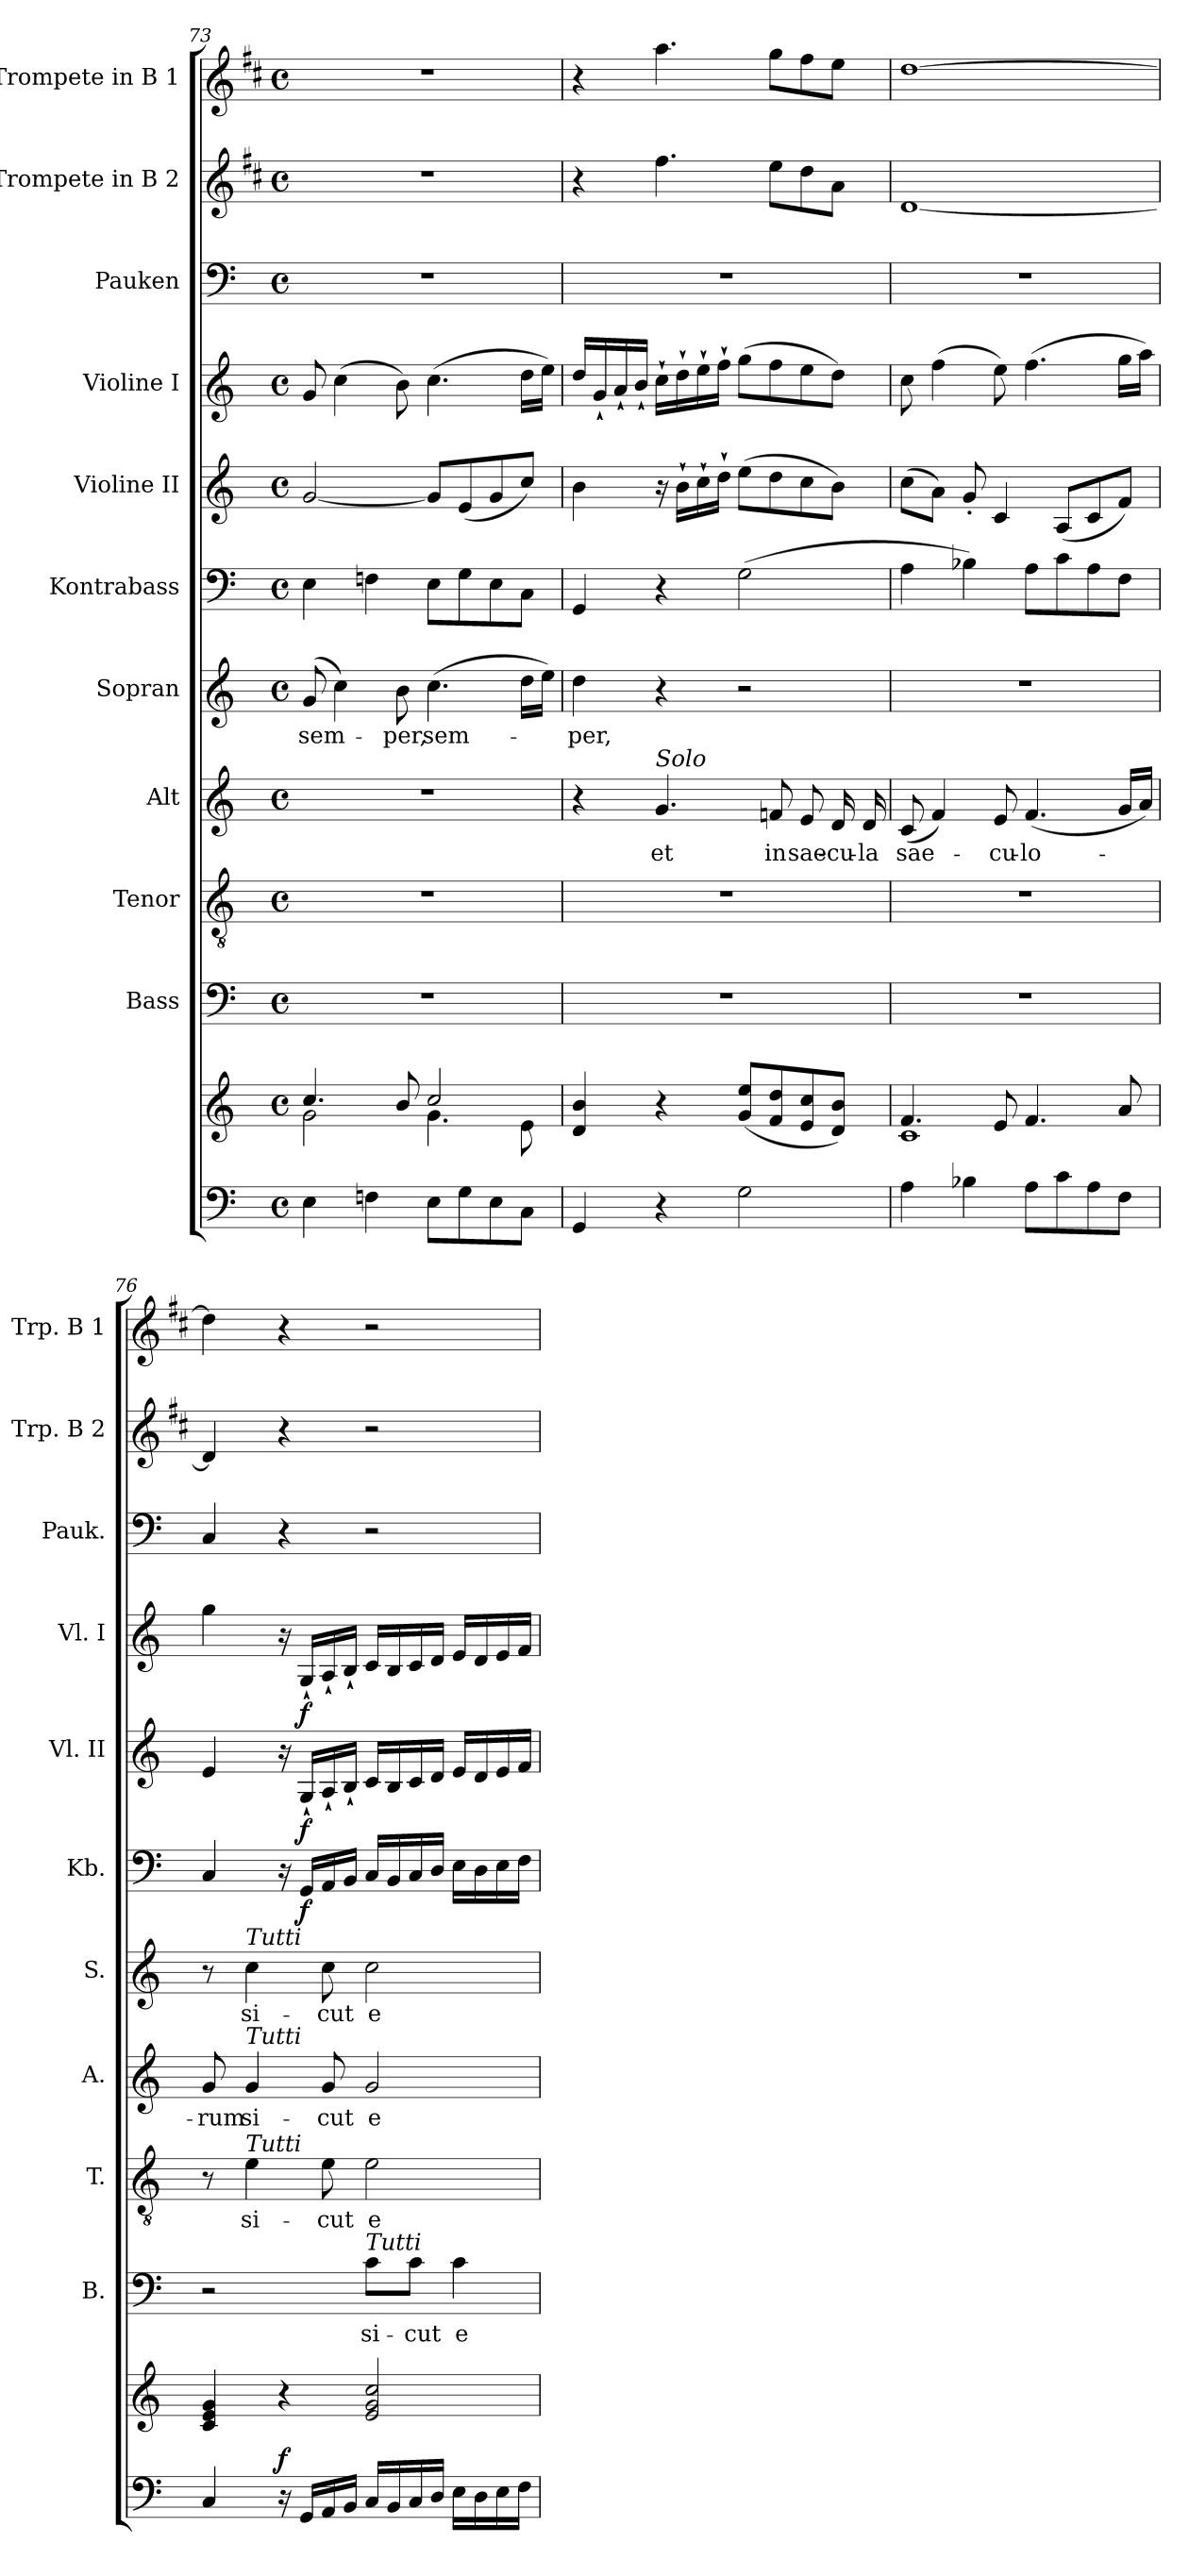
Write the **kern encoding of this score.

**kern	**kern	**dynam	**kern	**text	**kern	**text	**kern	**text	**kern	**text	**kern	**dynam	**kern	**dynam	**kern	**dynam	**kern	**kern	**kern
*part11	*part11	*part11	*part10	*part10	*part9	*part9	*part8	*part8	*part7	*part7	*part6	*part6	*part5	*part5	*part4	*part4	*part3	*part2	*part1
*staff12	*staff11	*staff11/12	*staff10	*staff10	*staff9	*staff9	*staff8	*staff8	*staff7	*staff7	*staff6	*staff6	*staff5	*staff5	*staff4	*staff4	*staff3	*staff2	*staff1
*	*	*	*I"Bass	*	*I"Tenor	*	*I"Alt	*	*I"Sopran	*	*I"Kontrabass	*	*I"Violine II	*	*I"Violine I	*	*I"Pauken	*I"Trompete in B 2	*I"Trompete in B 1
*	*	*	*I'B.	*	*I'T.	*	*I'A.	*	*I'S.	*	*I'Kb.	*	*I'Vl. II	*	*I'Vl. I	*	*I'Pauk.	*I'Trp. B 2	*I'Trp. B 1
*clefF4	*clefG2	*	*clefF4	*	*clefGv2	*	*clefG2	*	*clefG2	*	*clefF4	*	*clefG2	*	*clefG2	*	*clefF4	*clefG2	*clefG2
*	*	*	*	*	*	*	*	*	*	*	*ITrd7c12	*	*	*	*	*	*	*ITrd1c2	*ITrd1c2
*k[]	*k[]	*	*k[]	*	*k[]	*	*k[]	*	*k[]	*	*k[]	*	*k[]	*	*k[]	*	*k[]	*k[]	*k[]
*C:	*C:	*	*C:	*	*C:	*	*C:	*	*C:	*	*C:	*	*C:	*	*C:	*	*C:	*C:	*C:
*M4/4	*M4/4	*	*M4/4	*	*M4/4	*	*M4/4	*	*M4/4	*	*M4/4	*	*M4/4	*	*M4/4	*	*M4/4	*M4/4	*M4/4
*met(c)	*met(c)	*	*met(c)	*	*met(c)	*	*met(c)	*	*met(c)	*	*met(c)	*	*met(c)	*	*met(c)	*	*met(c)	*met(c)	*met(c)
=73	=73	=73	=73	=73	=73	=73	=73	=73	=73	=73	=73	=73	=73	=73	=73	=73	=73	=73	=73
*	*^	*	*	*	*	*	*	*	*	*	*	*	*	*	*	*	*	*	*
!	!	!	!	!	!	!	!	!	!	!	!LO:LY:b	!	!	!	!	!	!	!	!	!
4E\	4.cc/	2g\	.	1r	.	1r	.	1r	.	(8g/	sem-	4EE\	.	[2g/	.	8g/	.	1r	1r	1r
.	.	.	.	.	.	.	.	.	.	4cc\)	.	.	.	.	.	(>4cc\	.	.	.	.
4Fn\	.	.	.	.	.	.	.	.	.	.	.	4FFn\	.	.	.	.	.	.	.	.
!	!	!	!	!	!	!	!	!	!	!	!LO:LY:b	!	!	!	!	!	!	!	!	!
.	8b/	.	.	.	.	.	.	.	.	8b\	-per,	.	.	.	.	8b\)	.	.	.	.
!	!	!	!	!	!	!	!	!	!	!	!LO:LY:b	!	!	!	!	!	!	!	!	!
8E\L	2cc/	4.g\	.	.	.	.	.	.	.	(>4.cc\	sem-	8EE\L	.	8g/L]	.	(>4.cc\	.	.	.	.
8G\	.	.	.	.	.	.	.	.	.	.	.	8GG\	.	(<8e/	.	.	.	.	.	.
8E\	.	.	.	.	.	.	.	.	.	.	.	8EE\	.	8g/	.	.	.	.	.	.
8C\J	.	8e\	.	.	.	.	.	.	.	16dd\LL	.	8CC\J	.	8cc/J)	.	16dd\LL	.	.	.	.
.	.	.	.	.	.	.	.	.	.	16ee\JJ)	.	.	.	.	.	16ee\JJ)	.	.	.	.
*	*v	*v	*	*	*	*	*	*	*	*	*	*	*	*	*	*	*	*	*	*
!!LO:PB:g=z
=74	=74	=74	=74	=74	=74	=74	=74	=74	=74	=74	=74	=74	=74	=74	=74	=74	=74	=74	=74
!	!	!	!	!	!	!	!	!	!	!LO:LY:b	!	!	!	!	!	!	!	!	!
4GG/	4d/ 4b/	.	1r	.	1r	.	4r	.	4dd\	-per,	4GGG/	.	4b\	.	16dd/LL	.	1r	4r	4r
.	.	.	.	.	.	.	.	.	.	.	.	.	.	.	16g`</	.	.	.	.
.	.	.	.	.	.	.	.	.	.	.	.	.	.	.	16a`</	.	.	.	.
.	.	.	.	.	.	.	.	.	.	.	.	.	.	.	16b`</JJ	.	.	.	.
!	!	!	!	!	!	!	!LO:TX:a:i:t=Solo	!	!	!	!	!	!	!	!	!	!	!	!
!	!	!	!	!	!	!	!	!LO:LY:b	!	!	!	!	!	!	!	!	!	!	!
4r	4r	.	.	.	.	.	4.g/	et	4r	.	4r	.	16r	.	16cc`>\LL	.	.	4.ee\	4.gg\
.	.	.	.	.	.	.	.	.	.	.	.	.	16b`>\LL	.	16dd`>\	.	.	.	.
.	.	.	.	.	.	.	.	.	.	.	.	.	16cc`>\	.	16ee`>\	.	.	.	.
.	.	.	.	.	.	.	.	.	.	.	.	.	16dd`>\JJ	.	16ff`>\JJ	.	.	.	.
2G\	(<8g/ 8ee/L	.	.	.	.	.	.	.	2r	.	(>2GG\	.	(>8ee\L	.	(>8gg\L	.	.	.	.
!	!	!	!	!	!	!	!	!LO:LY:b	!	!	!	!	!	!	!	!	!	!	!
.	8f/ 8dd/	.	.	.	.	.	8fn/	in	.	.	.	.	8dd\	.	8ff\	.	.	8dd\L	8ff\L
!	!	!	!	!	!	!	!	!LO:LY:b	!	!	!	!	!	!	!	!	!	!	!
.	8e/ 8cc/	.	.	.	.	.	8e/	sae-	.	.	.	.	8cc\	.	8ee\	.	.	8cc\	8ee\
!	!	!	!	!	!	!	!	!LO:LY:b	!	!	!	!	!	!	!	!	!	!	!
.	8d/ 8b/J)	.	.	.	.	.	16d/	-cu-	.	.	.	.	8b\J)	.	8dd\J)	.	.	8g\J	8dd\J
!	!	!	!	!	!	!	!	!LO:LY:b	!	!	!	!	!	!	!	!	!	!	!
.	.	.	.	.	.	.	16d/	-la	.	.	.	.	.	.	.	.	.	.	.
=75	=75	=75	=75	=75	=75	=75	=75	=75	=75	=75	=75	=75	=75	=75	=75	=75	=75	=75	=75
*	*^	*	*	*	*	*	*	*	*	*	*	*	*	*	*	*	*	*	*
!	!	!	!	!	!	!	!	!	!LO:LY:b	!	!	!	!	!	!	!	!	!	!	!
4A\	4.f/	1c	.	1r	.	1r	.	(<8c/	sae-	1r	.	4AA\	.	(>8cc\L	.	8cc\	.	1r	[1c	[1cc
.	.	.	.	.	.	.	.	4f/)	.	.	.	.	.	8a\J)	.	(>4ff\	.	.	.	.
4B-X\	.	.	.	.	.	.	.	.	.	.	.	4BB-X\)	.	8g'</	.	.	.	.	.	.
!	!	!	!	!	!	!	!	!	!LO:LY:b	!	!	!	!	!	!	!	!	!	!	!
.	8e/	.	.	.	.	.	.	8e/	-cu-	.	.	.	.	4c/	.	8ee\)	.	.	.	.
!	!	!	!	!	!	!	!	!	!LO:LY:b	!	!	!	!	!	!	!	!	!	!	!
8A\L	4.f/	.	.	.	.	.	.	(<4.f/	-lo-	.	.	8AA\L	.	.	.	(>4.ff\	.	.	.	.
8c\	.	.	.	.	.	.	.	.	.	.	.	8C\	.	(<8A/L	.	.	.	.	.	.
8A\	.	.	.	.	.	.	.	.	.	.	.	8AA\	.	8c/	.	.	.	.	.	.
8F\J	8a/	.	.	.	.	.	.	16g/LL	.	.	.	8FF\J	.	8f/J)	.	16gg\LL	.	.	.	.
.	.	.	.	.	.	.	.	16a/JJ)	.	.	.	.	.	.	.	16aa\JJ)	.	.	.	.
*	*v	*v	*	*	*	*	*	*	*	*	*	*	*	*	*	*	*	*	*	*
=76	=76	=76	=76	=76	=76	=76	=76	=76	=76	=76	=76	=76	=76	=76	=76	=76	=76	=76	=76
!	!	!	!	!	!	!	!	!LO:LY:b	!	!	!	!	!	!	!	!	!	!	!
4C/	4c/ 4e/ 4g/	.	2r	.	8r	.	8g/	-rum	8r	.	4CC/	.	4e/	.	4gg\	.	4C/	4c/]	4cc\]
!	!	!	!	!	!	!	!	!	!LO:TX:a:i:t=Tutti	!	!	!	!	!	!	!	!	!	!
!	!	!	!	!	!	!	!LO:TX:a:i:t=Tutti	!	!	!	!	!	!	!	!	!	!	!	!
!	!	!	!	!	!LO:TX:a:i:t=Tutti	!	!	!	!	!	!	!	!	!	!	!	!	!	!
!	!	!	!	!	!	!LO:LY:b	!	!LO:LY:b	!	!LO:LY:b	!	!	!	!	!	!	!	!	!
.	.	.	.	.	4e\	si-	4g/	si-	4cc\	si-	.	.	.	.	.	.	.	.	.
!	!	!LO:DY:a=2	!	!	!	!	!	!	!	!	!	!	!	!	!	!	!	!	!
16r	4r	f	.	.	.	.	.	.	.	.	16r	.	16r	.	16r	.	4r	4r	4r
!	!	!	!	!	!	!	!	!	!	!	!	!LO:DY:b	!	!LO:DY:b	!	!LO:DY:b	!	!	!
16GG/LL	.	.	.	.	.	.	.	.	.	.	16GGG/LL	f	16G`</LL	f	16G`</LL	f	.	.	.
!	!	!	!	!	!	!LO:LY:b	!	!LO:LY:b	!	!LO:LY:b	!	!	!	!	!	!	!	!	!
16AA/	.	.	.	.	8e\	-cut	8g/	-cut	8cc\	-cut	16AAA/	.	16A`</	.	16A`</	.	.	.	.
16BB/JJ	.	.	.	.	.	.	.	.	.	.	16BBB/JJ	.	16B`</JJ	.	16B`</JJ	.	.	.	.
!	!	!	!LO:TX:a:i:t=Tutti	!	!	!	!	!	!	!	!	!	!	!	!	!	!	!	!
!	!	!	!	!LO:LY:b	!	!LO:LY:b	!	!LO:LY:b	!	!LO:LY:b	!	!	!	!	!	!	!	!	!
16C/LL	2e/ 2g/ 2cc/	.	8c\L	si-	2e\	e-	2g/	e-	2cc\	e-	16CC/LL	.	16c/LL	.	16c/LL	.	2r	2r	2r
16BB/	.	.	.	.	.	.	.	.	.	.	16BBB/	.	16B/	.	16B/	.	.	.	.
!	!	!	!	!LO:LY:b	!	!	!	!	!	!	!	!	!	!	!	!	!	!	!
16C/	.	.	8c\J	-cut	.	.	.	.	.	.	16CC/	.	16c/	.	16c/	.	.	.	.
16D/JJ	.	.	.	.	.	.	.	.	.	.	16DD/JJ	.	16d/JJ	.	16d/JJ	.	.	.	.
!	!	!	!	!LO:LY:b	!	!	!	!	!	!	!	!	!	!	!	!	!	!	!
16E\LL	.	.	4c\	e-	.	.	.	.	.	.	16EE\LL	.	16e/LL	.	16e/LL	.	.	.	.
16D\	.	.	.	.	.	.	.	.	.	.	16DD\	.	16d/	.	16d/	.	.	.	.
16E\	.	.	.	.	.	.	.	.	.	.	16EE\	.	16e/	.	16e/	.	.	.	.
16F\JJ	.	.	.	.	.	.	.	.	.	.	16FF\JJ	.	16f/JJ	.	16f/JJ	.	.	.	.
=	=	=	=	=	=	=	=	=	=	=	=	=	=	=	=	=	=	=	=
*-	*-	*-	*-	*-	*-	*-	*-	*-	*-	*-	*-	*-	*-	*-	*-	*-	*-	*-	*-
